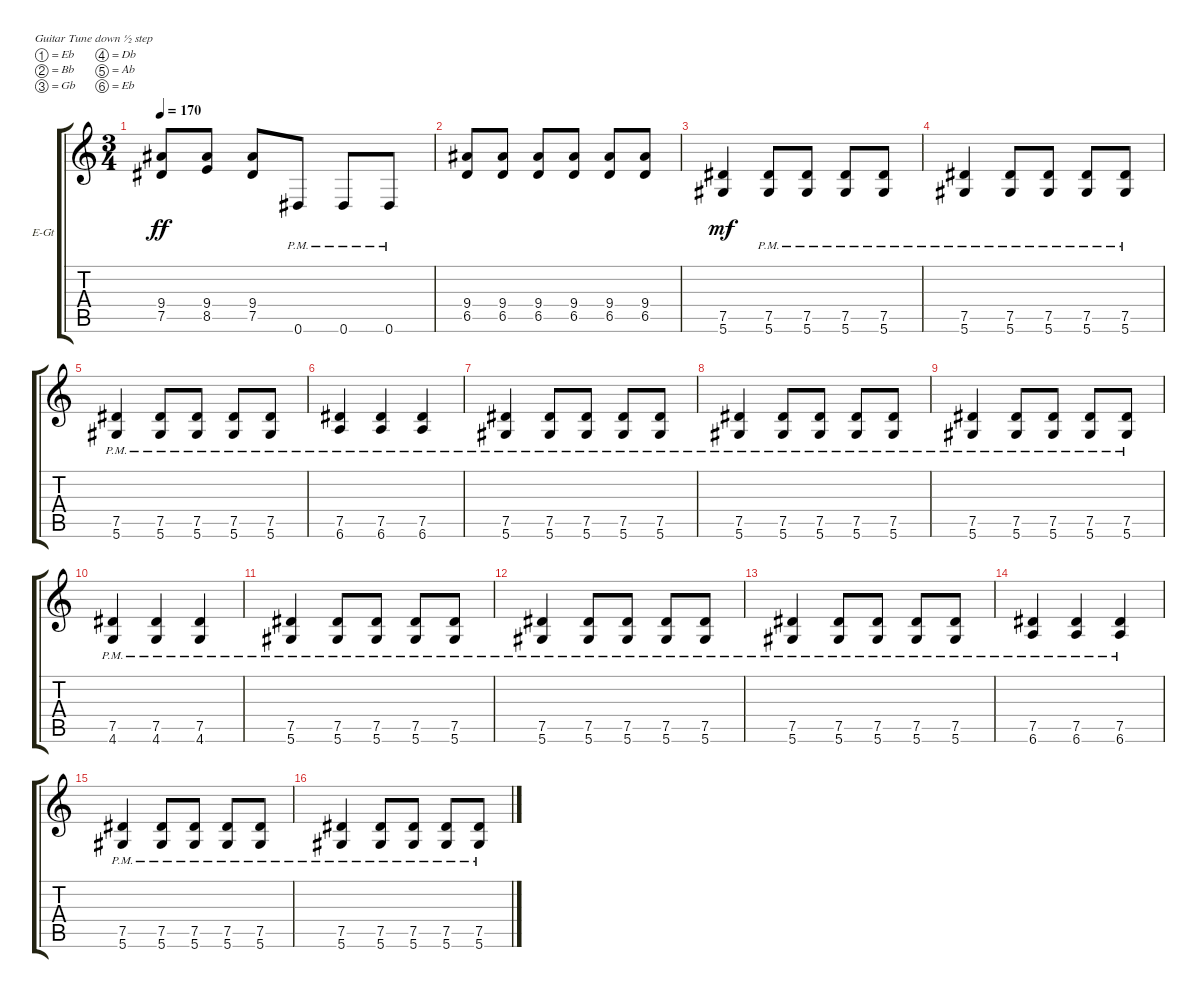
\bracketExtendMode groupsimilarinstruments
\firstSystemTrackNameOrientation horizontal
\otherSystemsTrackNameOrientation horizontal
\track ("B Kaleb - Rhythm" "E-Gt") {instrument distortionguitar}
\staff {score tabs}
\tuning (Eb4 Bb3 Gb3 Db3 Ab2 Eb2)
\ts (3 4)
\tempo 170
\clef g2
\scale
0.333333
\ks c
(7.5 9.4).8{dy ff} (8.5 9.4).8 (7.5 9.4).8 0.6{pm}.8 0.6{pm}.8 0.6{pm}.8 |
\scale
0.333333 (9.4 6.5).8 (6.5 9.4).8 (6.5 9.4).8 (6.5 9.4).8 (6.5 9.4).8 (6.5 9.4).8 |
\scale
0.333333 (5.6 7.5).4{dy mf} (5.6{pm} 7.5{pm}).8 (5.6{pm} 7.5{pm}).8 (5.6{pm} 7.5{pm}).8 (5.6{pm} 7.5{pm}).8 |
\scale
0.333333 (5.6{pm} 7.5{pm}).4 (5.6{pm} 7.5{pm}).8 (5.6{pm} 7.5{pm}).8 (5.6{pm} 7.5{pm}).8 (5.6{pm} 7.5{pm}).8 |
\scale
0.333333 (5.6{pm} 7.5{pm}).4 (5.6{pm} 7.5{pm}).8 (5.6{pm} 7.5{pm}).8 (5.6{pm} 7.5{pm}).8 (5.6{pm} 7.5{pm}).8 |
\scale
0.333333 (6.6{pm} 7.5{pm}).4 (6.6{pm} 7.5{pm}).4 (6.6{pm} 7.5{pm}).4 |
\scale
0.333333 (5.6{pm} 7.5{pm}).4 (5.6{pm} 7.5{pm}).8 (5.6{pm} 7.5{pm}).8 (5.6{pm} 7.5{pm}).8 (5.6{pm} 7.5{pm}).8 |
\scale
0.333333 (5.6{pm} 7.5{pm}).4 (5.6{pm} 7.5{pm}).8 (5.6{pm} 7.5{pm}).8 (5.6{pm} 7.5{pm}).8 (5.6{pm} 7.5{pm}).8 |
\scale
0.333333 (5.6{pm} 7.5{pm}).4 (5.6{pm} 7.5{pm}).8 (5.6{pm} 7.5{pm}).8 (5.6{pm} 7.5{pm}).8 (5.6{pm} 7.5{pm}).8 |
\scale
0.333333 (4.6{pm} 7.5{pm}).4 (4.6{pm} 7.5{pm}).4 (4.6{pm} 7.5{pm}).4 |
\scale
0.333333 (5.6{pm} 7.5{pm}).4 (5.6{pm} 7.5{pm}).8 (5.6{pm} 7.5{pm}).8 (5.6{pm} 7.5{pm}).8 (5.6{pm} 7.5{pm}).8 |
\scale
0.333333 (5.6{pm} 7.5{pm}).4 (5.6{pm} 7.5{pm}).8 (5.6{pm} 7.5{pm}).8 (5.6{pm} 7.5{pm}).8 (5.6{pm} 7.5{pm}).8 |
\scale
0.333333 (5.6{pm} 7.5{pm}).4 (5.6{pm} 7.5{pm}).8 (5.6{pm} 7.5{pm}).8 (5.6{pm} 7.5{pm}).8 (5.6{pm} 7.5{pm}).8 |
\scale
0.333333 (6.6{pm} 7.5{pm}).4 (6.6{pm} 7.5{pm}).4 (6.6{pm} 7.5{pm}).4 |
\scale
0.333333 (5.6{pm} 7.5{pm}).4 (5.6{pm} 7.5{pm}).8 (5.6{pm} 7.5{pm}).8 (5.6{pm} 7.5{pm}).8 (5.6{pm} 7.5{pm}).8 |
\scale
0.333333 (5.6{pm} 7.5{pm}).4 (5.6{pm} 7.5{pm}).8 (5.6{pm} 7.5{pm}).8 (5.6{pm} 7.5{pm}).8 (5.6{pm} 7.5{pm}).8
